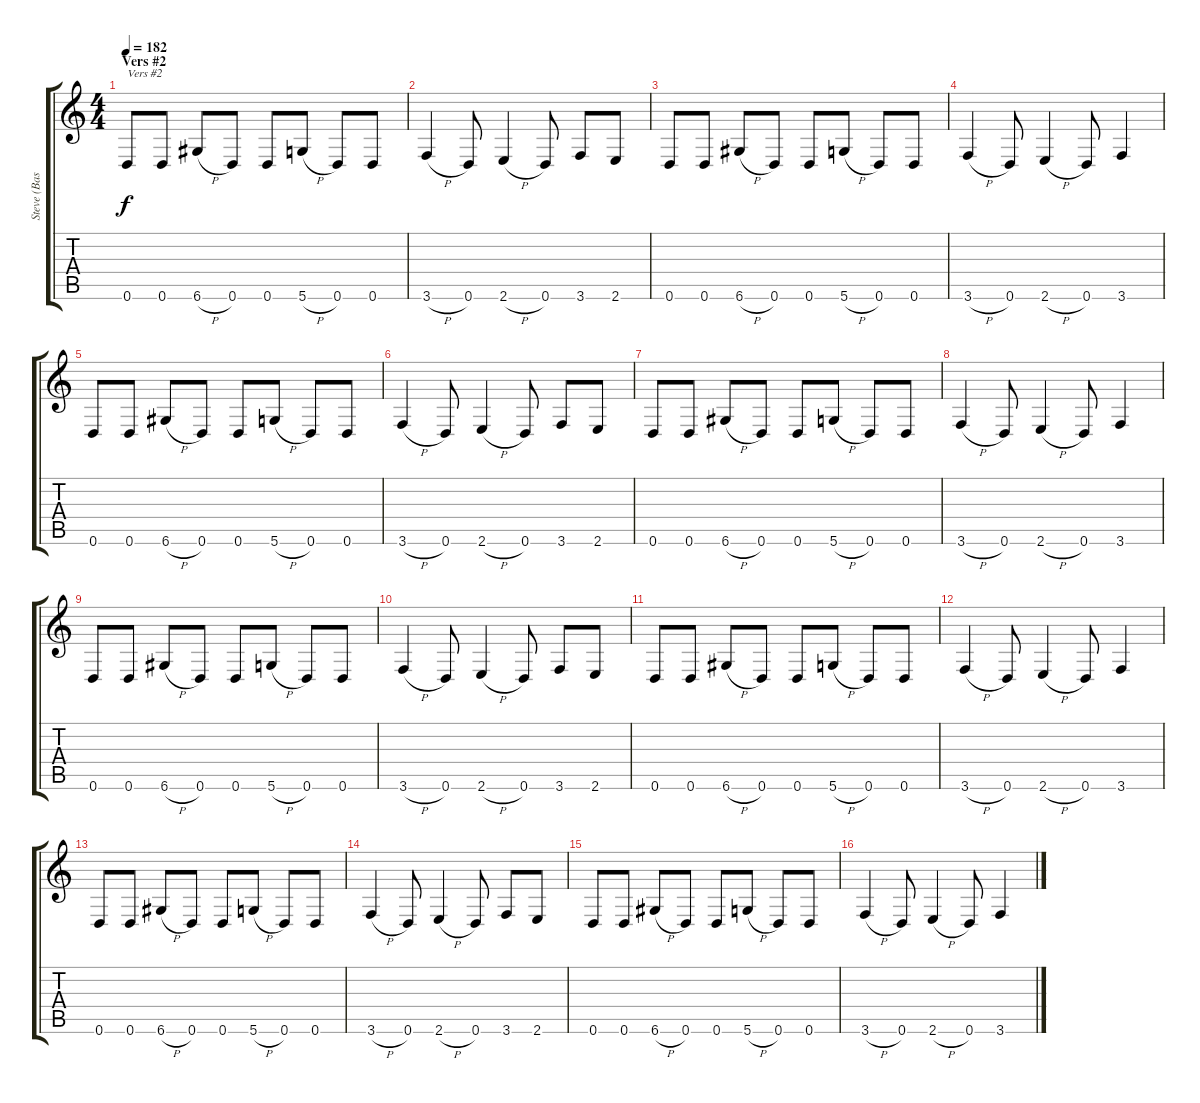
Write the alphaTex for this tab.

\track ("Steve (Bass)" "Steve (Bas") {instrument acousticbass}
\staff {score tabs}
\tuning (E4 B3 G3 D3 A2 D2) {hide}
\ts (4 4)
\section ("" "Vers #2")
\tempo 182
\clef g2
\ks c
0.6.8{txt "Vers #2" dy f} 0.6.8 6.6{h}.8 0.6.8 0.6.8 5.6{h}.8 0.6.8 0.6.8 |
3.6{h}.4 0.6.8 2.6{h}.4 0.6.8 3.6.8 2.6.8 |
0.6.8 0.6.8 6.6{h}.8 0.6.8 0.6.8 5.6{h}.8 0.6.8 0.6.8 |
3.6{h}.4 0.6.8 2.6{h}.4 0.6.8 3.6.4 |
0.6.8 0.6.8 6.6{h}.8 0.6.8 0.6.8 5.6{h}.8 0.6.8 0.6.8 |
3.6{h}.4 0.6.8 2.6{h}.4 0.6.8 3.6.8 2.6.8 |
0.6.8 0.6.8 6.6{h}.8 0.6.8 0.6.8 5.6{h}.8 0.6.8 0.6.8 |
3.6{h}.4 0.6.8 2.6{h}.4 0.6.8 3.6.4 |
0.6.8 0.6.8 6.6{h}.8 0.6.8 0.6.8 5.6{h}.8 0.6.8 0.6.8 |
3.6{h}.4 0.6.8 2.6{h}.4 0.6.8 3.6.8 2.6.8 |
0.6.8 0.6.8 6.6{h}.8 0.6.8 0.6.8 5.6{h}.8 0.6.8 0.6.8 |
3.6{h}.4 0.6.8 2.6{h}.4 0.6.8 3.6.4 |
0.6.8 0.6.8 6.6{h}.8 0.6.8 0.6.8 5.6{h}.8 0.6.8 0.6.8 |
3.6{h}.4 0.6.8 2.6{h}.4 0.6.8 3.6.8 2.6.8 |
0.6.8 0.6.8 6.6{h}.8 0.6.8 0.6.8 5.6{h}.8 0.6.8 0.6.8 |
3.6{h}.4 0.6.8 2.6{h}.4 0.6.8 3.6.4
